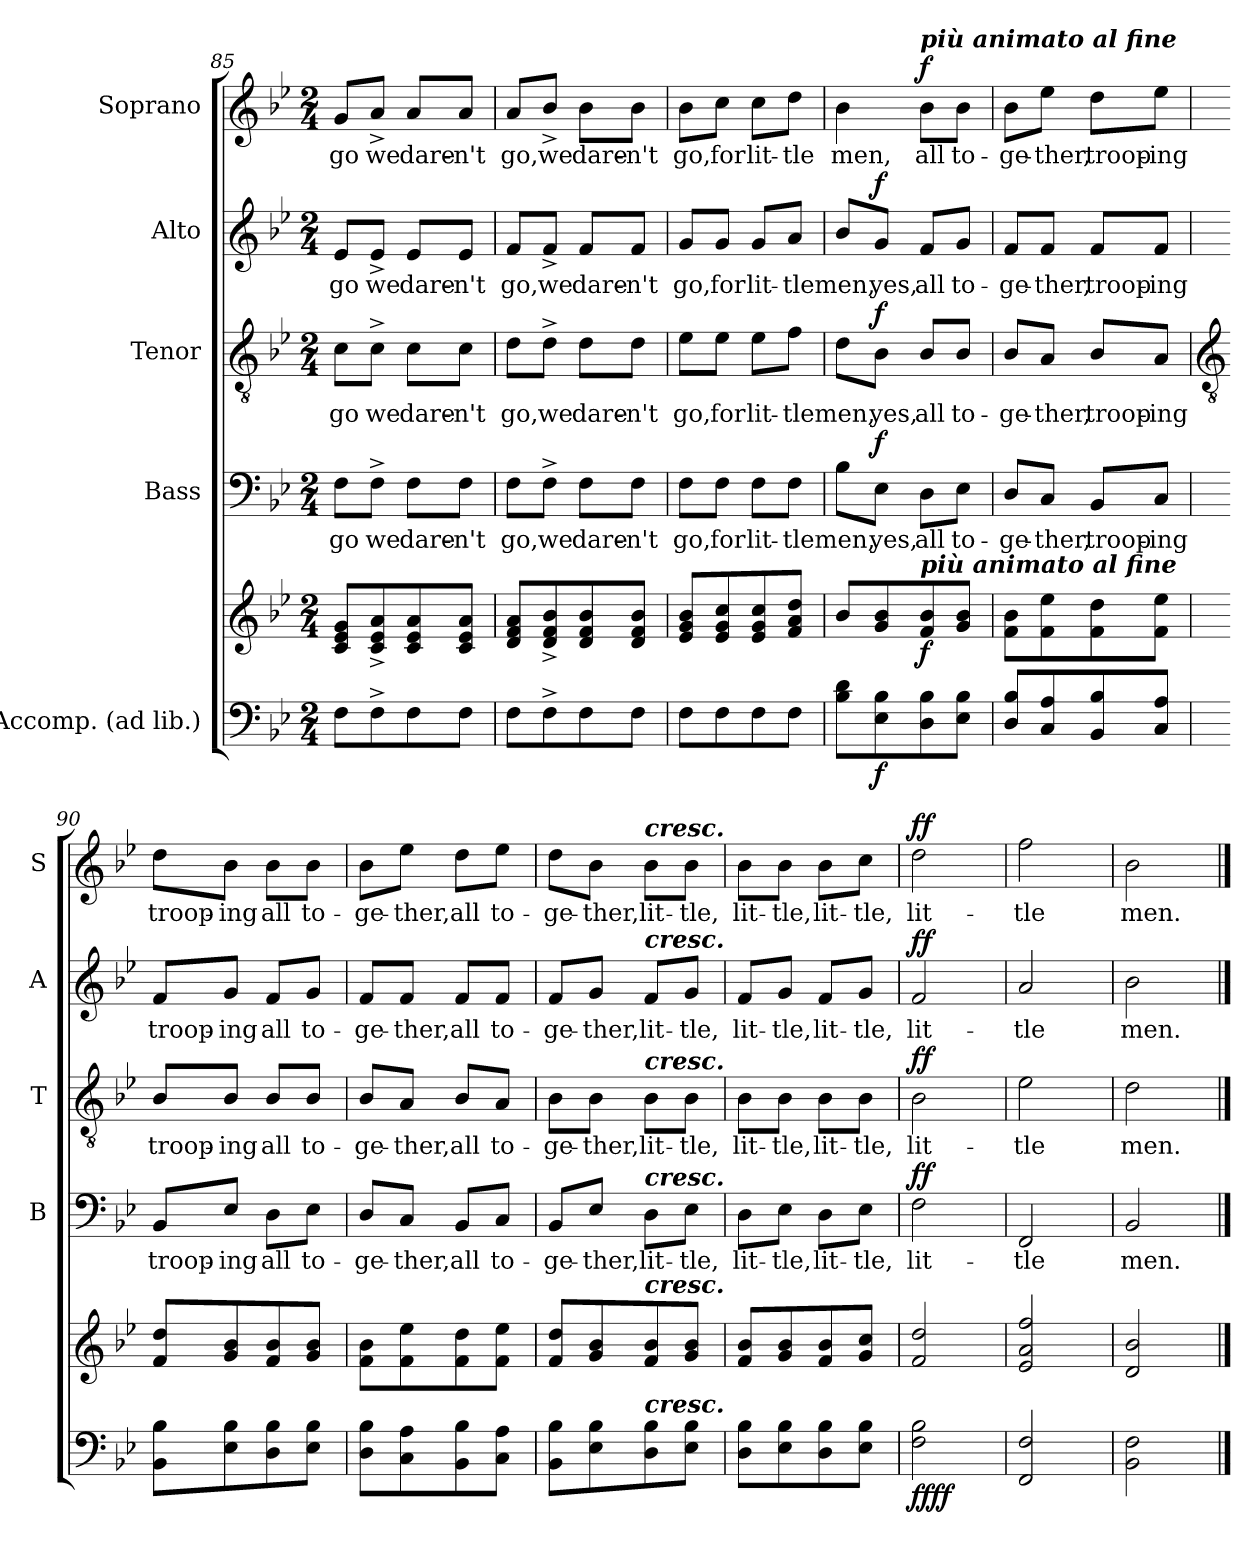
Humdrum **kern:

**kern	**kern	**dynam	**kern	**text	**dynam	**kern	**text	**dynam	**kern	**text	**dynam	**kern	**text	**dynam
*part5	*part5	*part5	*part4	*part4	*part4	*part3	*part3	*part3	*part2	*part2	*part2	*part1	*part1	*part1
*staff6	*staff5	*staff5/6	*staff4	*staff4	*staff4	*staff3	*staff3	*staff3	*staff2	*staff2	*staff2	*staff1	*staff1	*staff1
*I"Accomp. (ad lib.)	*	*	*I"Bass	*	*	*I"Tenor	*	*	*I"Alto	*	*	*I"Soprano	*	*
*	*	*	*I'B	*	*	*I'T	*	*	*I'A	*	*	*I'S	*	*
*clefF4	*clefG2	*	*clefF4	*	*	*clefGv2	*	*	*clefG2	*	*	*clefG2	*	*
*k[b-e-]	*k[b-e-]	*	*k[b-e-]	*	*	*k[b-e-]	*	*	*k[b-e-]	*	*	*k[b-e-]	*	*
*B-:	*B-:	*	*B-:	*	*	*B-:	*	*	*B-:	*	*	*B-:	*	*
*M2/4	*M2/4	*	*M2/4	*	*	*M2/4	*	*	*M2/4	*	*	*M2/4	*	*
=85	=85	=85	=85	=85	=85	=85	=85	=85	=85	=85	=85	=85	=85	=85
!	!	!	!	!LO:LY:b	!	!	!LO:LY:b	!	!	!LO:LY:b	!	!	!LO:LY:b	!
8FL	8c 8e- 8gL	.	8F\L	go	.	8c\L	go	.	8e-/L	go	.	8g/L	go	.
!	!	!	!	!LO:LY:b	!	!	!LO:LY:b	!	!	!LO:LY:b	!	!	!LO:LY:b	!
8F^	8c^ 8e-^ 8a^	.	8F^\J	we	.	8c^\J	we	.	8e-^/J	we	.	8a^/J	we	.
!	!	!	!	!LO:LY:b	!	!	!LO:LY:b	!	!	!LO:LY:b	!	!	!LO:LY:b	!
8F	8c 8e- 8a	.	8F\L	dare-	.	8c\L	dare-	.	8e-/L	dare-	.	8a/L	dare-	.
!	!	!	!	!LO:LY:b	!	!	!LO:LY:b	!	!	!LO:LY:b	!	!	!LO:LY:b	!
8FJ	8c 8e- 8aJ	.	8F\J	-n't	.	8c\J	-n't	.	8e-/J	-n't	.	8a/J	-n't	.
=86	=86	=86	=86	=86	=86	=86	=86	=86	=86	=86	=86	=86	=86	=86
!	!	!	!	!LO:LY:b	!	!	!LO:LY:b	!	!	!LO:LY:b	!	!	!LO:LY:b	!
8FL	8d 8f 8aL	.	8F\L	go,	.	8d\L	go,	.	8f/L	go,	.	8a/L	go,	.
!	!	!	!	!LO:LY:b	!	!	!LO:LY:b	!	!	!LO:LY:b	!	!	!LO:LY:b	!
8F^	8d^ 8f^ 8b-^	.	8F^\J	we	.	8d^\J	we	.	8f^/J	we	.	8b-^/J	we	.
!	!	!	!	!LO:LY:b	!	!	!LO:LY:b	!	!	!LO:LY:b	!	!	!LO:LY:b	!
8F	8d 8f 8b-	.	8F\L	dare-	.	8d\L	dare-	.	8f/L	dare-	.	8b-\L	dare-	.
!	!	!	!	!LO:LY:b	!	!	!LO:LY:b	!	!	!LO:LY:b	!	!	!LO:LY:b	!
8FJ	8d 8f 8b-J	.	8F\J	-n't	.	8d\J	-n't	.	8f/J	-n't	.	8b-\J	-n't	.
=87	=87	=87	=87	=87	=87	=87	=87	=87	=87	=87	=87	=87	=87	=87
!	!	!	!	!LO:LY:b	!	!	!LO:LY:b	!	!	!LO:LY:b	!	!	!LO:LY:b	!
8FL	8e- 8g 8b-L	.	8F\L	go,	.	8e-\L	go,	.	8g/L	go,	.	8b-\L	go,	.
!	!	!	!	!LO:LY:b	!	!	!LO:LY:b	!	!	!LO:LY:b	!	!	!LO:LY:b	!
8F	8e- 8g 8cc	.	8F\J	for	.	8e-\J	for	.	8g/J	for	.	8cc\J	for	.
!	!	!	!	!LO:LY:b	!	!	!LO:LY:b	!	!	!LO:LY:b	!	!	!LO:LY:b	!
8F	8e- 8g 8cc	.	8F\L	lit-	.	8e-\L	lit-	.	8g/L	lit-	.	8cc\L	lit-	.
!	!	!	!	!LO:LY:b	!	!	!LO:LY:b	!	!	!LO:LY:b	!	!	!LO:LY:b	!
8FJ	8f 8a 8ddJ	.	8F\J	-tle	.	8f\J	-tle	.	8a/J	-tle	.	8dd\J	-tle	.
=88	=88	=88	=88	=88	=88	=88	=88	=88	=88	=88	=88	=88	=88	=88
!	!	!	!	!LO:LY:b	!	!	!LO:LY:b	!	!	!LO:LY:b	!	!	!LO:LY:b	!
8B- 8dL	8b-L	.	8B-\L	men,	.	8d\L	men,	.	8b-/L	men,	.	4b-	men,	.
!	!	!LO:DY:b=2	!	!LO:LY:b	!LO:DY:b	!	!LO:LY:b	!LO:DY:b	!	!LO:LY:b	!LO:DY:b	!	!	!
8E- 8B-	8g 8b-	f	8E-\J	yes,	f	8B-\J	yes,	f	8g/J	yes,	f	.	.	.
!	!	!	!	!	!	!	!	!	!	!	!	!LO:TX:a:Bi:t=più animato al fine	!	!
!	!LO:TX:a:Bi:t=più animato al fine	!	!	!	!	!	!	!	!	!	!	!	!	!
!	!	!LO:DY:b	!	!LO:LY:b	!	!	!LO:LY:b	!	!	!LO:LY:b	!	!	!LO:LY:b	!LO:DY:b
8D 8B-	8f 8b-	f	8D\L	all	.	8B-/L	all	.	8f/L	all	.	8b-\L	all	f
!	!	!	!	!LO:LY:b	!	!	!LO:LY:b	!	!	!LO:LY:b	!	!	!LO:LY:b	!
8E- 8B-J	8g 8b-J	.	8E-\J	to-	.	8B-/J	to-	.	8g/J	to-	.	8b-\J	to-	.
=89	=89	=89	=89	=89	=89	=89	=89	=89	=89	=89	=89	=89	=89	=89
!	!	!	!	!LO:LY:b	!	!	!LO:LY:b	!	!	!LO:LY:b	!	!	!LO:LY:b	!
8D/ 8B-/L	8f 8b-L	.	8D/L	-ge-	.	8B-/L	-ge-	.	8f/L	-ge-	.	8b-\L	-ge-	.
!	!	!	!	!LO:LY:b	!	!	!LO:LY:b	!	!	!LO:LY:b	!	!	!LO:LY:b	!
8C 8A	8f 8ee-	.	8C/J	-ther,	.	8A/J	-ther,	.	8f/J	-ther,	.	8ee-\J	-ther,	.
!	!	!	!	!LO:LY:b	!	!	!LO:LY:b	!	!	!LO:LY:b	!	!	!LO:LY:b	!
8BB- 8B-	8f 8dd	.	8BB-/L	troop-	.	8B-/L	troop-	.	8f/L	troop-	.	8dd\L	troop-	.
!	!	!	!	!LO:LY:b	!	!	!LO:LY:b	!	!	!LO:LY:b	!	!	!LO:LY:b	!
8C 8AJ	8f 8ee-J	.	8C/J	-ing	.	8A/J	-ing	.	8f/J	-ing	.	8ee-\J	-ing	.
!!LO:LB:g=z
=90	=90	=90	=90	=90	=90	=90	=90	=90	=90	=90	=90	=90	=90	=90
*	*	*	*	*	*	*clefGv2	*	*	*	*	*	*	*	*
!	!	!	!	!LO:LY:b	!	!	!LO:LY:b	!	!	!LO:LY:b	!	!	!LO:LY:b	!
8BB- 8B-L	8f 8ddL	.	8BB-/L	troop-	.	8B-/L	troop-	.	8f/L	troop-	.	8dd\L	troop-	.
!	!	!	!	!LO:LY:b	!	!	!LO:LY:b	!	!	!LO:LY:b	!	!	!LO:LY:b	!
8E- 8B-	8g 8b-	.	8E-/J	-ing	.	8B-/J	-ing	.	8g/J	-ing	.	8b-\J	-ing	.
!	!	!	!	!LO:LY:b	!	!	!LO:LY:b	!	!	!LO:LY:b	!	!	!LO:LY:b	!
8D 8B-	8f 8b-	.	8D\L	all	.	8B-/L	all	.	8f/L	all	.	8b-\L	all	.
!	!	!	!	!LO:LY:b	!	!	!LO:LY:b	!	!	!LO:LY:b	!	!	!LO:LY:b	!
8E- 8B-J	8g 8b-J	.	8E-\J	to-	.	8B-/J	to-	.	8g/J	to-	.	8b-\J	to-	.
=91	=91	=91	=91	=91	=91	=91	=91	=91	=91	=91	=91	=91	=91	=91
!	!	!	!	!LO:LY:b	!	!	!LO:LY:b	!	!	!LO:LY:b	!	!	!LO:LY:b	!
8D 8B-L	8f 8b-L	.	8D/L	-ge-	.	8B-/L	-ge-	.	8f/L	-ge-	.	8b-\L	-ge-	.
!	!	!	!	!LO:LY:b	!	!	!LO:LY:b	!	!	!LO:LY:b	!	!	!LO:LY:b	!
8C 8A	8f 8ee-	.	8C/J	-ther,	.	8A/J	-ther,	.	8f/J	-ther,	.	8ee-\J	-ther,	.
!	!	!	!	!LO:LY:b	!	!	!LO:LY:b	!	!	!LO:LY:b	!	!	!LO:LY:b	!
8BB- 8B-	8f 8dd	.	8BB-/L	all	.	8B-/L	all	.	8f/L	all	.	8dd\L	all	.
!	!	!	!	!LO:LY:b	!	!	!LO:LY:b	!	!	!LO:LY:b	!	!	!LO:LY:b	!
8C 8AJ	8f 8ee-J	.	8C/J	to-	.	8A/J	to-	.	8f/J	to-	.	8ee-\J	to-	.
=92	=92	=92	=92	=92	=92	=92	=92	=92	=92	=92	=92	=92	=92	=92
!	!	!	!	!LO:LY:b	!	!	!LO:LY:b	!	!	!LO:LY:b	!	!	!LO:LY:b	!
8BB- 8B-L	8f 8ddL	.	8BB-/L	-ge-	.	8B-\L	-ge-	.	8f/L	-ge-	.	8dd\L	-ge-	.
!	!	!	!	!LO:LY:b	!	!	!LO:LY:b	!	!	!LO:LY:b	!	!	!LO:LY:b	!
8E- 8B-	8g 8b-	.	8E-/J	-ther,	.	8B-\J	-ther,	.	8g/J	-ther,	.	8b-\J	-ther,	.
!	!	!	!	!	!	!	!	!	!	!	!	!LO:TX:a:Bi:t=cresc.	!	!
!	!	!	!	!	!	!	!	!	!LO:TX:a:Bi:t=cresc.	!	!	!	!	!
!	!	!	!	!	!	!LO:TX:a:Bi:t=cresc.	!	!	!	!	!	!	!	!
!	!	!	!LO:TX:a:Bi:t=cresc.	!	!	!	!	!	!	!	!	!	!	!
!	!LO:TX:a:Bi:t=cresc.	!	!	!	!	!	!	!	!	!	!	!	!	!
!LO:TX:a:Bi:t=cresc.	!	!	!	!	!	!	!	!	!	!	!	!	!	!
!	!	!	!	!LO:LY:b	!	!	!LO:LY:b	!	!	!LO:LY:b	!	!	!LO:LY:b	!
8D 8B-	8f 8b-	.	8D\L	lit-	.	8B-\L	lit-	.	8f/L	lit-	.	8b-\L	lit-	.
!	!	!	!	!LO:LY:b	!	!	!LO:LY:b	!	!	!LO:LY:b	!	!	!LO:LY:b	!
8E- 8B-J	8g 8b-J	.	8E-\J	-tle,	.	8B-\J	-tle,	.	8g/J	-tle,	.	8b-\J	-tle,	.
=93	=93	=93	=93	=93	=93	=93	=93	=93	=93	=93	=93	=93	=93	=93
!	!	!	!	!LO:LY:b	!	!	!LO:LY:b	!	!	!LO:LY:b	!	!	!LO:LY:b	!
8D 8B-L	8f 8b-L	.	8D\L	lit-	.	8B-\L	lit-	.	8f/L	lit-	.	8b-\L	lit-	.
!	!	!	!	!LO:LY:b	!	!	!LO:LY:b	!	!	!LO:LY:b	!	!	!LO:LY:b	!
8E- 8B-	8g 8b-	.	8E-\J	-tle,	.	8B-\J	-tle,	.	8g/J	-tle,	.	8b-\J	-tle,	.
!	!	!	!	!LO:LY:b	!	!	!LO:LY:b	!	!	!LO:LY:b	!	!	!LO:LY:b	!
8D 8B-	8f 8b-	.	8D\L	lit-	.	8B-\L	lit-	.	8f/L	lit-	.	8b-\L	lit-	.
!	!	!	!	!LO:LY:b	!	!	!LO:LY:b	!	!	!LO:LY:b	!	!	!LO:LY:b	!
8E- 8B-J	8g 8ccJ	.	8E-\J	-tle,	.	8B-\J	-tle,	.	8g/J	-tle,	.	8cc\J	-tle,	.
=94	=94	=94	=94	=94	=94	=94	=94	=94	=94	=94	=94	=94	=94	=94
!	!	!LO:DY:b=2	!	!LO:LY:b	!	!	!LO:LY:b	!	!	!LO:LY:b	!	!	!LO:LY:b	!
!	!	!LO:DY:n=1:b	!	!	!LO:DY:b	!	!	!LO:DY:b	!	!	!LO:DY:b	!	!	!LO:DY:b
2F 2B-	2f 2dd	ff ff	2F	lit-	ff	2B-	lit-	ff	2f	lit-	ff	2dd	lit-	ff
=95	=95	=95	=95	=95	=95	=95	=95	=95	=95	=95	=95	=95	=95	=95
!	!	!	!	!LO:LY:b	!	!	!LO:LY:b	!	!	!LO:LY:b	!	!	!LO:LY:b	!
2FF 2F	2e- 2a 2ff	.	2FF	-tle	.	2e-	-tle	.	2a	-tle	.	2ff	-tle	.
=96	=96	=96	=96	=96	=96	=96	=96	=96	=96	=96	=96	=96	=96	=96
!	!	!	!	!LO:LY:b	!	!	!LO:LY:b	!	!	!LO:LY:b	!	!	!LO:LY:b	!
2BB- 2F	2d 2b-	.	2BB-	men.	.	2d	men.	.	2b-	men.	.	2b-	men.	.
==	==	==	==	==	==	==	==	==	==	==	==	==	==	==
*-	*-	*-	*-	*-	*-	*-	*-	*-	*-	*-	*-	*-	*-	*-
